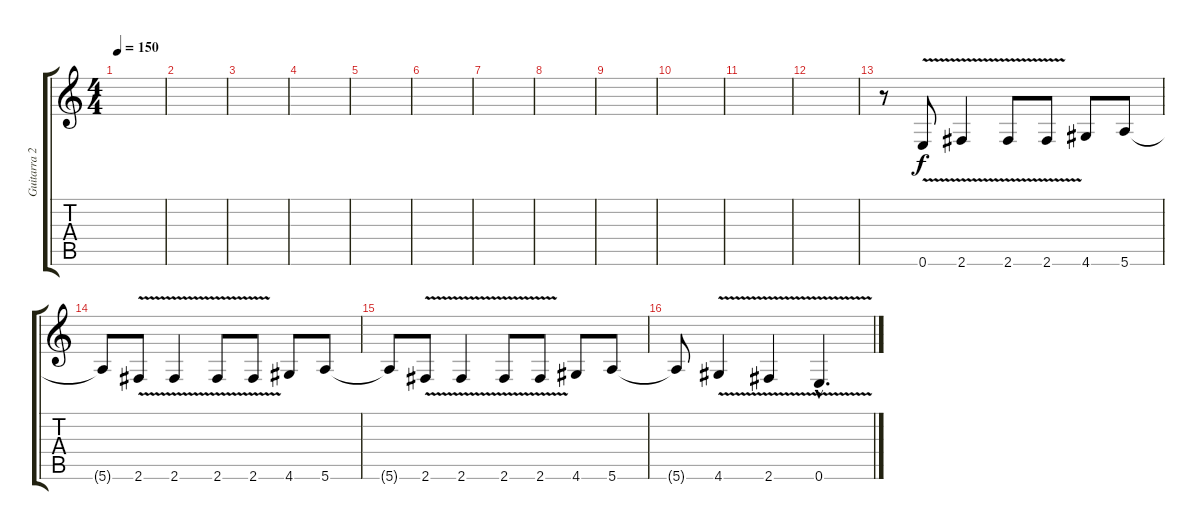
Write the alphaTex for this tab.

\track ("Guitarra 2" "Guitarra 2") {instrument distortionguitar}
\staff {score tabs}
\tuning (E4 B3 G3 D3 A2 E2) {hide}
\ts (4 4)
\tempo 150
\clef g2
\ks c
|
|
|
|
|
|
|
|
|
|
|
|
r.8 0.6{v}.8 2.6{v}.4 2.6{v}.8 2.6{v}.8 4.6.8 5.6.8 |
5.6{t}.8 2.6{v}.8 2.6{v}.4 2.6{v}.8 2.6{v}.8 4.6.8 5.6.8 |
5.6{t}.8 2.6{v}.8 2.6{v}.4 2.6{v}.8 2.6{v}.8 4.6.8 5.6.8 |
5.6{t}.8 4.6{v}.4 2.6{v}.4 0.6{v hac}.4{d}
